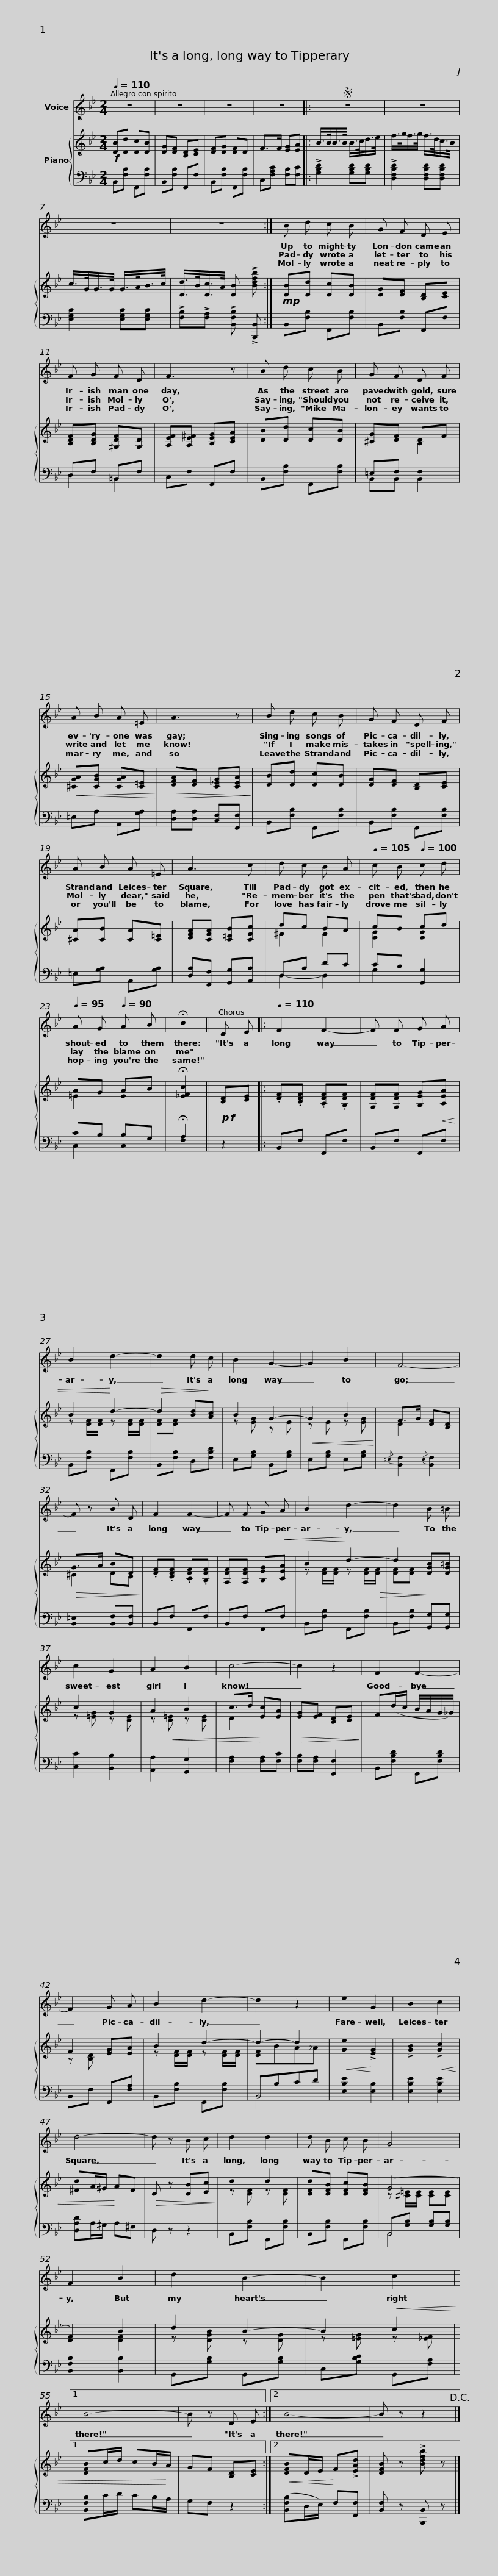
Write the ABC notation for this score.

X:1
%%score 1 { ( 2 5 ) | ( 3 4 ) }
L:1/8
Q:1/4=110
M:2/4
I:linebreak $
K:Bb
V:1 treble
V:2 treble
V:5 treble
V:3 bass
V:4 bass
V:1
 z4 | z4 | z4 | z4 |:$S z4 | %5
 z4 | z4 | z4 :|$ B d c B | G F D E | %10
 F G F D | F3 z |$ B d c B | G F D F | A B A =E | %15
 A3 z |$ B d c B | G F D F | A B A =E | A3 c |$ %20
 d c B A |[Q:1/4=105] c B[Q:1/4=100] c d |[Q:1/4=95] A G[Q:1/4=90] A B | !fermata!c2 ||$ D E |: %25
[Q:1/4=110] F2 F2- | F F G A | B2 d2- |$ d2 d c | B2 G2- | %30
 G2 B2 | F4- | F z B D |$ F2 F2- | F F G A | %35
 B2 d2- | d2 B =B |$ c2 G2 | A2 B2 | c4- | %40
 c2 z2 |$ F2 F2- | F2 G A | B2 d2- | d2 z2 |$ %45
 e2 G2 | B2 c2 | d4- | d z B c | d2 d2 |$ %50
 d B c B | G4 | F2 B2 | d2 B2- | B2 c2 |1$ %55
 B4- | B z D E :|2 B4- | B z z2!D.C.! |] %59
V:2
!f! [DB][Dd] [Dc][DB] | [DG][DF] [B,D][CE] | [DF][DG] [DF]D | F>F [EG][EA] |:$ B/>B/B/>B/ B/>c/d/>e/ | %5
 f/>g/f/>g/ f/>d/c/>B/ | c/>G/G/>G/ G/>A/B/>c/ | [Dd]/>B/[Dc]/>A/ [DB] !>![Bdfb] :|$!mp! [DB][Dd] [Dc][DB] | [DG][DF] [B,D][CE] | %10
 [B,DF][B,DG] [^G,DF][G,D] | [A,EF][A,E^F] [B,EG][CEA] |$ [DB][Dd] [Dc][DB] | [^CG][DF] DF |!<(! [^CGA][CGB] [CGA][C=E]!<)! | %15
!>(! [DFA][DF] [C_EG][CEA]!>)! |$ [DB][Dd] [Dc][DB] | [DG][DF] [B,D][CE] | [^CA][CB] [CA][C=E] | [DFA][CFA] [C=EB][CFc] |$ %20
 dc BA | cB cd | AG AB | !fermata![_EFc]2 ||$!p!!f! [B,D][CE] |: %25
 .[DF].[B,DF] .[A,DF].[G,DF] | [F,DF][F,DF] [G,EG]!<(![A,EA] | B2!<)! d2- |$!>(! d2 [Bd]!>)![Ac] | B2 G2- | %30
!<(! G2 B2!<)! | F>G [DF][B,D] |!>(! G>A BD!>)! |$ .[DF].[B,DF] .[A,DF].[G,DF] | [F,DF][F,DF] [G,EG]!<(![A,EA] | %35
 B2!<)! d2- | d2 [DGB][DG=B] |$ c2 G2 | A2 B2 | c>d [Ec][EA] | %40
!>(! [EG][EF] [B,D][CE]!>)! |$ F(d/c/ B/A/G/_G/) | F2 [EG][EA] | B2 d2- | d2- d2 |$ %45
!<(! [Ge]2!<)! !>![EG]2 | !>![GB]2!<(! !>![Gc]2 | [^Fd]A/^G/!<)! AF |!>(! D z [DB][Ec]!>)! | d2 d2 |$ %50
 [DFd][DFB] [DFc][DFB] | (G4 | F2) B2 | d2 B2- | B2!<(! c2 |1$ %55
 [DFB]c/d/ cB/!<)!A/ | GF [B,D][CE] :|2!<(! [DFB]D/E/!<)! F!>![EAd] | [DFB] z !>![Bdfb] z |] %59
V:3
 B,,[F,B,] F,,[F,B,] | B,,[F,B,] F,,F, | B,,[F,B,] F,,[F,B,] | C,[F,A,C] [F,B,][F,C] |:$ !>![G,B,D]2 [G,B,D][G,B,D] | %5
 !>![D,F,B,D]2 [D,F,B,D][D,F,B,D] | [E,G,C]2 [E,G,C][E,G,C] | !>![F,B,]!>![F,A,] !>![B,,F,B,] !>![B,,,B,,] :|$ B,,[F,B,] F,,[F,B,] | B,,[F,B,] F,,F, | %10
 D,F, =B,,F, | C,F, F,,F, |$ B,,[F,B,] F,,[F,B,] | =E,F, F,2 | =E,A, A,,[G,A,] | %15
 [D,A,][D,A,] [C,F,][F,,F,] |$ B,,[F,B,] F,,[F,B,] | B,,[F,B,] F,,[F,B,] | =E,[G,A,] A,,[G,A,] | [D,A,][F,,F,] [G,,G,][A,,A,] |$ %20
 D,A, DC | CB, [G,,G,]2 | CB, B,G, | !fermata!A,2 ||$ z2 |: %25
 B,,F, F,,F, | B,,F, F,,F, | B,,[F,B,] F,,[F,B,] |$ B,,[F,B,] D,[F,B,D] | E,[G,B,] B,,[G,B,] | %30
 E,[G,B,] E,[G,B,] |{/=E,} [B,,F,]2{/E,} [B,,F,]2 | [B,,=E,]2 [B,,F,][B,,F,] |$ B,,F, F,,F, | B,,F, F,,F, | %35
 B,,[F,B,] F,,[F,B,] | B,,[F,B,] [G,,G,][G,,G,] |$ [C,C]2 [B,,B,]2 | [A,,A,]2 [G,,G,]2 | [F,A,]2 [F,A,][F,C] | %40
 [F,B,][F,A,] [F,,F,]2 |$ B,,[F,B,D] F,,[F,B,D] | B,,F, F,,[F,A,] | B,,[F,B,] F,,[F,B,] | B,,B,CD |$ %45
 [E,B,E]2 [E,B,]2 | [E,B,E]2 [E,B,E]2 | [D,A,D]A,/^G,/ A,^F, | D, z z2 | B,,[F,B,] F,,[F,B,] |$ %50
 B,,[F,B,] F,,[F,B,] | B,,[G,B,] [G,B,][G,B,] | [B,,F,B,]2 [B,,B,]2 | G,,[G,B,] G,,[G,B,] | C,[G,B,C] G,,[F,A,] |1$ %55
 [B,,F,B,]C/D/ CB,/A,/ | G,F, z2 :|2 ([B,,F,B,]D,/E,/) F,[F,,F,] | [B,,F,] z [B,,,B,,] z |] %59
V:4
 x4 | x4 | x4 | x4 |:$ x4 | %5
 x4 | x4 | x4 :|$ x4 | x4 | %10
 D,2 =B,,2 | x4 |$ x4 | B,,B,, B,,2 | x4 | %15
 x4 |$ x4 | x4 | x4 | x4 |$ %20
 D,2- D,2 | G,2 x2 | C,2 C,2 | F,2 ||$ x2 |: %25
 x4 | x4 | x4 |$ x4 | x4 | %30
 x4 | x4 | x4 |$ x4 | x4 | %35
 x4 | x4 |$ x4 | x4 | x4 | %40
 x4 |$ x4 | x4 | x4 | B,,4 |$ %45
 x4 | x4 | x4 | x4 | x4 |$ %50
 x4 | B,,4 | x4 | x4 | x4 |1$ %55
 x4 | x4 :|2 x4 | x4 |] %59
V:5
 x4 | x4 | x4 | x4 |:$ x4 | %5
 x4 | x4 | x4 :|$ x4 | x4 | %10
 x4 | x4 |$ x4 | x2 B,2 | x4 | %15
 x4 |$ x4 | x4 | x4 | x4 |$ %20
 ^F2 F2 | [DG]2 [DG]2 | =E2 E2 | x2 ||$ x2 |: %25
 x4 | x4 | z [DF]/[DF]/ z [DF]/[DF]/ |$ [DF][DF] x2 | z [EG] z E | %30
 z E z [EG] | D2 x2 | ^C2 DB, |$ x4 | x4 | %35
 z [DF]/[DF]/ z [DF]/!>(![DF]/ | [DF][DF]!>)! x2 |$ z [=EG] z [CE] | z!<(! [C=E] z [CE] | D2!<)! x2 | %40
 x4 |$ x4 | z [B,D] x2 | z [DF]/[DF]/ z [DF]/[DF]/ | [DF]BA_A |$ %45
 x4 | x4 | x4 | x4 | z [DF] z [DF] |$ %50
 x4 | z [^C=E]/[CE]/ [CE][CE] | D2 [DF]2 | z [DGB] z [DG] | z [=EG] z [_EF] |1$ %55
 x4 | x4 :|2 x4 | x4 |] %59
